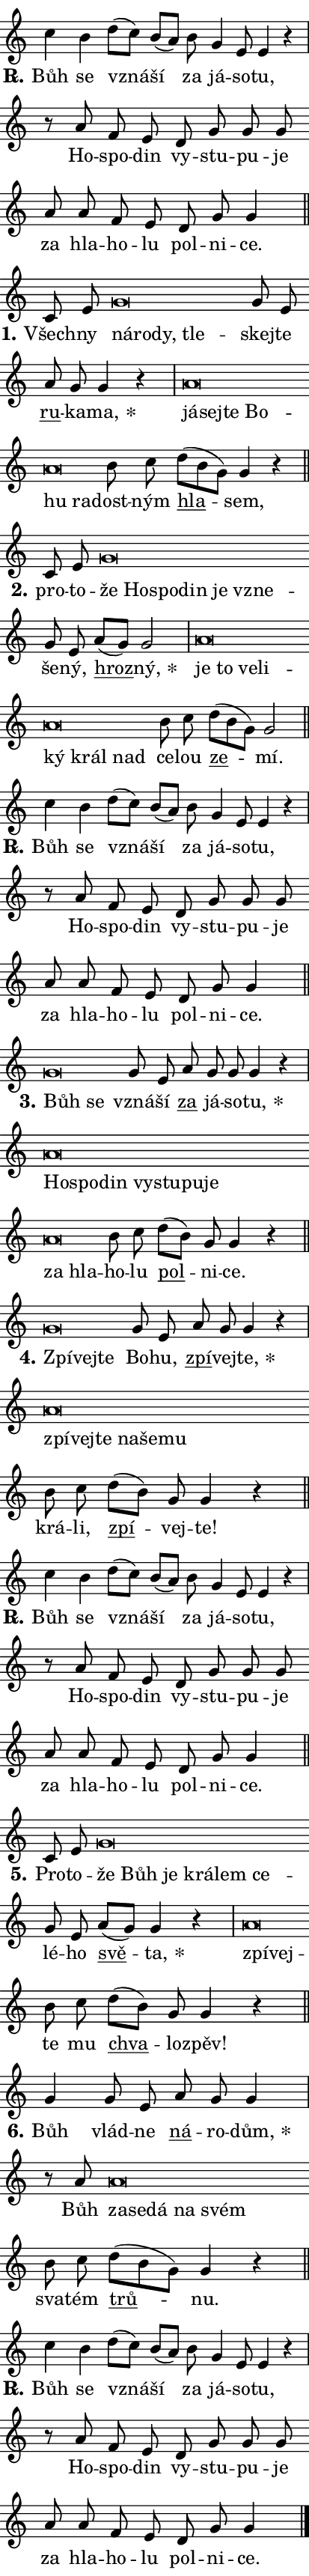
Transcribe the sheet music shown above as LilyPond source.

\version "2.24.0"
\header { tagline = "" }
\paper {
  indent = 0\cm
  top-margin = 0\cm
  right-margin = 0\cm
  bottom-margin = 0\cm
  left-margin = 0\cm
  paper-width = 7\cm
  page-breaking = #ly:one-page-breaking
  system-system-spacing.basic-distance = #11
  score-system-spacing.basic-distance = #11
  ragged-last = ##f
}


%% Author: Thomas Morley
%% https://lists.gnu.org/archive/html/lilypond-user/2020-05/msg00002.html
#(define (line-position grob)
"Returns position of @var[grob} in current system:
   @code{'start}, if at first time-step
   @code{'end}, if at last time-step
   @code{'middle} otherwise
"
  (let* ((col (ly:item-get-column grob))
         (ln (ly:grob-object col 'left-neighbor))
         (rn (ly:grob-object col 'right-neighbor))
         (col-to-check-left (if (ly:grob? ln) ln col))
         (col-to-check-right (if (ly:grob? rn) rn col))
         (break-dir-left
           (and
             (ly:grob-property col-to-check-left 'non-musical #f)
             (ly:item-break-dir col-to-check-left)))
         (break-dir-right
           (and
             (ly:grob-property col-to-check-right 'non-musical #f)
             (ly:item-break-dir col-to-check-right))))
        (cond ((eqv? 1 break-dir-left) 'start)
              ((eqv? -1 break-dir-right) 'end)
              (else 'middle))))

#(define (tranparent-at-line-position vctor)
  (lambda (grob)
  "Relying on @code{line-position} select the relevant enry from @var{vctor}.
Used to determine transparency,"
    (case (line-position grob)
      ((end) (not (vector-ref vctor 0)))
      ((middle) (not (vector-ref vctor 1)))
      ((start) (not (vector-ref vctor 2))))))

noteHeadBreakVisibility =
#(define-music-function (break-visibility)(vector?)
"Makes @code{NoteHead}s transparent relying on @var{break-visibility}"
#{
  \override NoteHead.transparent =
    #(tranparent-at-line-position break-visibility)
#})

#(define delete-ledgers-for-transparent-note-heads
  (lambda (grob)
    "Reads whether a @code{NoteHead} is transparent.
If so this @code{NoteHead} is removed from @code{'note-heads} from
@var{grob}, which is supposed to be @code{LedgerLineSpanner}.
As a result ledgers are not printed for this @code{NoteHead}"
    (let* ((nhds-array (ly:grob-object grob 'note-heads))
           (nhds-list
             (if (ly:grob-array? nhds-array)
                 (ly:grob-array->list nhds-array)
                 '()))
           ;; Relies on the transparent-property being done before
           ;; Staff.LedgerLineSpanner.after-line-breaking is executed.
           ;; This is fragile ...
           (to-keep
             (remove
               (lambda (nhd)
                 (ly:grob-property nhd 'transparent #f))
               nhds-list)))
      ;; TODO find a better method to iterate over grob-arrays, similiar
      ;; to filter/remove etc for lists
      ;; For now rebuilt from scratch
      (set! (ly:grob-object grob 'note-heads)  '())
      (for-each
        (lambda (nhd)
          (ly:pointer-group-interface::add-grob grob 'note-heads nhd))
        to-keep))))

hideNotes = {
  \noteHeadBreakVisibility #begin-of-line-visible
}
unHideNotes = {
  \noteHeadBreakVisibility #all-visible
}

% work-around for resetting accidentals
% https://lilypond.org/doc/v2.23/Documentation/notation/displaying-rhythms#unmetered-music
cadenzaMeasure = {
  \cadenzaOff
  \partial 1024 s1024
  \cadenzaOn
}

#(define-markup-command (accent layout props text) (markup?)
  "Underline accented syllable"
  (interpret-markup layout props
    #{\markup \override #'(offset . 4.3) \underline { #text }#}))

responsum = \markup \concat {
  "R" \hspace #-1.05 \path #0.1 #'((moveto 0 0.07) (lineto 0.9 0.8)) \hspace #0.05 "."
}

\layout {
    \context {
        \Staff
        \remove "Time_signature_engraver"
        \override LedgerLineSpanner.after-line-breaking = #delete-ledgers-for-transparent-note-heads
    }
    \context {
        \Voice {
            \override NoteHead.output-attributes = #'((class . "notehead"))
            \override Hairpin.height = #0.55
        }
    }
    \context {
        \Lyrics {
            \override StanzaNumber.output-attributes = #'((class . "stanzanumber"))
            \override LyricSpace.minimum-distance = #0.9
            \override LyricText.font-name = #"TeX Gyre Schola"
            \override LyricText.font-size = 1
            \override StanzaNumber.font-name = #"TeX Gyre Schola Bold"
            \override StanzaNumber.font-size = 1
        }
    }
}

% magnetic-lyrics.ily
%
%   written by
%     Jean Abou Samra <jean@abou-samra.fr>
%     Werner Lemberg <wl@gnu.org>
%
%   adapted by
%     Jiri Hon <jiri.hon@gmail.com>
%
% Version 2022-Apr-15

% https://www.mail-archive.com/lilypond-user@gnu.org/msg149350.html

#(define (Left_hyphen_pointer_engraver context)
   "Collect syllable-hyphen-syllable occurrences in lyrics and store
them in properties.  This engraver only looks to the left.  For
example, if the lyrics input is @code{foo -- bar}, it does the
following.

@itemize @bullet
@item
Set the @code{text} property of the @code{LyricHyphen} grob between
@q{foo} and @q{bar} to @code{foo}.

@item
Set the @code{left-hyphen} property of the @code{LyricText} grob with
text @q{foo} to the @code{LyricHyphen} grob between @q{foo} and
@q{bar}.
@end itemize

Use this auxiliary engraver in combination with the
@code{lyric-@/text::@/apply-@/magnetic-@/offset!} hook."
   (let ((hyphen #f)
         (text #f))
     (make-engraver
      (acknowledgers
       ((lyric-syllable-interface engraver grob source-engraver)
        (set! text grob)))
      (end-acknowledgers
       ((lyric-hyphen-interface engraver grob source-engraver)
        ;(when (not (grob::has-interface grob 'lyric-space-interface))
          (set! hyphen grob)));)
      ((stop-translation-timestep engraver)
       (when (and text hyphen)
         (ly:grob-set-object! text 'left-hyphen hyphen))
       (set! text #f)
       (set! hyphen #f)))))

#(define (lyric-text::apply-magnetic-offset! grob)
   "If the space between two syllables is less than the value in
property @code{LyricText@/.details@/.squash-threshold}, move the right
syllable to the left so that it gets concatenated with the left
syllable.

Use this function as a hook for
@code{LyricText@/.after-@/line-@/breaking} if the
@code{Left_@/hyphen_@/pointer_@/engraver} is active."
   (let ((hyphen (ly:grob-object grob 'left-hyphen #f)))
     (when hyphen
       (let ((left-text (ly:spanner-bound hyphen LEFT)))
         (when (grob::has-interface left-text 'lyric-syllable-interface)
           (let* ((common (ly:grob-common-refpoint grob left-text X))
                  (this-x-ext (ly:grob-extent grob common X))
                  (left-x-ext
                   (begin
                     ;; Trigger magnetism for left-text.
                     (ly:grob-property left-text 'after-line-breaking)
                     (ly:grob-extent left-text common X)))
                  ;; `delta` is the gap width between two syllables.
                  (delta (- (interval-start this-x-ext)
                            (interval-end left-x-ext)))
                  (details (ly:grob-property grob 'details))
                  (threshold (assoc-get 'squash-threshold details 0.2)))
             (when (< delta threshold)
               (let* (;; We have to manipulate the input text so that
                      ;; ligatures crossing syllable boundaries are not
                      ;; disabled.  For languages based on the Latin
                      ;; script this is essentially a beautification.
                      ;; However, for non-Western scripts it can be a
                      ;; necessity.
                      (lt (ly:grob-property left-text 'text))
                      (rt (ly:grob-property grob 'text))
                      (is-space (grob::has-interface hyphen 'lyric-space-interface))
                      (space (if is-space " " ""))
                      (space-markup (grob-interpret-markup grob " "))
                      (space-size (interval-length (ly:stencil-extent space-markup X)))
                      (extra-delta (if is-space space-size 0))
                      ;; Append new syllable.
                      (ltrt-space (if (and (string? lt) (string? rt))
                                (string-append lt space rt)
                                (make-concat-markup (list lt space rt))))
                      ;; Right-align `ltrt` to the right side.
                      (ltrt-space-markup (grob-interpret-markup
                               grob
                               (make-translate-markup
                                (cons (interval-length this-x-ext) 0)
                                (make-right-align-markup ltrt-space)))))
                 (begin
                   ;; Don't print `left-text`.
                   (ly:grob-set-property! left-text 'stencil #f)
                   ;; Set text and stencil (which holds all collected
                   ;; syllables so far) and shift it to the left.
                   (ly:grob-set-property! grob 'text ltrt-space)
                   (ly:grob-set-property! grob 'stencil ltrt-space-markup)
                   (ly:grob-translate-axis! grob (- (- delta extra-delta)) X))))))))))


#(define (lyric-hyphen::displace-bounds-first grob)
   ;; Make very sure this callback isn't triggered too early.
   (let ((left (ly:spanner-bound grob LEFT))
         (right (ly:spanner-bound grob RIGHT)))
     (ly:grob-property left 'after-line-breaking)
     (ly:grob-property right 'after-line-breaking)
     (ly:lyric-hyphen::print grob)))

squashThreshold = #0.4

\layout {
  \context {
    \Lyrics
    \consists #Left_hyphen_pointer_engraver
    \override LyricText.after-line-breaking =
      #lyric-text::apply-magnetic-offset!
    \override LyricHyphen.stencil = #lyric-hyphen::displace-bounds-first
    \override LyricText.details.squash-threshold = \squashThreshold
    \override LyricHyphen.minimum-distance = 0
    \override LyricHyphen.minimum-length = \squashThreshold
  }
}

squash = \override LyricText.details.squash-threshold = 9999
unSquash = \override LyricText.details.squash-threshold = \squashThreshold

left = \override LyricText.self-alignment-X = #LEFT
unLeft = \revert LyricText.self-alignment-X

starOffset = #(lambda (grob) 
                (let ((x_offset (ly:self-alignment-interface::aligned-on-x-parent grob)))
                  (if (= x_offset 0) 0 (+ x_offset 1.2))))

star = #(define-music-function (syllable)(string?)
"Append star separator at the end of a syllable"
#{
  \once \override LyricText.X-offset = #starOffset
  \lyricmode { \markup {
    #syllable
    \override #'((font-name . "TeX Gyre Schola Bold")) \hspace #0.2 \lower #0.65 \larger "*"
  } }
#})

starAccent = #(define-music-function (syllable)(string?)
"Append star separator at the end of a syllable and make accent"
#{
  \once \override LyricText.X-offset = #starOffset
  \lyricmode { \markup {
    \accent #syllable
    \override #'((font-name . "TeX Gyre Schola Bold")) \hspace #0.2 \lower #0.65 \larger "*"
  } }
#})

breath = #(define-music-function (syllable)(string?)
"Append breathing indicator at the end of a syllable"
#{
  \lyricmode { \markup { #syllable "+" } }
#})

optionalBreath = #(define-music-function (syllable)(string?)
"Append optional breathing indicator at the end of a syllable"
#{
  \lyricmode { \markup { #syllable "(+)" } }
#})


\score {
    <<
        \new Voice = "melody" { \cadenzaOn \key c \major \relative { c''4 b d8[( c)] b[( a)] \bar "" b g4 e8 e4 r \cadenzaMeasure \bar "|" r8 a f e \bar "" d g g g \bar "" a a f e d g g4 \cadenzaMeasure \bar "||" \break } }
        \new Lyrics \lyricsto "melody" { \lyricmode { \set stanza = \responsum
Bůh se vzná -- ší za já -- so -- tu, Ho -- spo -- din vy -- stu -- pu -- je za hla -- ho -- lu pol -- ni -- ce. } }
    >>
    \layout {}
}

\score {
    <<
        \new Voice = "melody" { \cadenzaOn \key c \major \relative { c'8 e g\breve*1/16 \hideNotes \breve*1/16 \bar "" \breve*1/16 \breve*1/16 \bar "" \unHideNotes g8 e \bar "" a g g4 r \cadenzaMeasure \bar "|" a\breve*1/16 \hideNotes \breve*1/16 \bar "" \breve*1/16 \bar "" \breve*1/16 \bar "" \breve*1/16 \breve*1/16 \bar "" \unHideNotes b8 c \bar "" d[( b g)] g4 r \cadenzaMeasure \bar "||" \break } }
        \new Lyrics \lyricsto "melody" { \lyricmode { \set stanza = "1."
Všech -- ny \left ná -- \squash ro -- dy, tle -- \unLeft \unSquash skej -- te \markup \accent ru -- ka -- \star ma, \left já -- \squash sej -- te Bo -- hu ra -- \unLeft \unSquash dost -- ným \markup \accent hla -- sem, } }
    >>
    \layout {}
}

\score {
    <<
        \new Voice = "melody" { \cadenzaOn \key c \major \relative { c'8 e g\breve*1/16 \hideNotes \breve*1/16 \bar "" \breve*1/16 \bar "" \breve*1/16 \bar "" \breve*1/16 \breve*1/16 \bar "" \unHideNotes g8 e \bar "" a[( g)] g2 \cadenzaMeasure \bar "|" a\breve*1/16 \hideNotes \breve*1/16 \bar "" \breve*1/16 \bar "" \breve*1/16 \bar "" \breve*1/16 \bar "" \breve*1/16 \breve*1/16 \bar "" \unHideNotes b8 c \bar "" d[( b g)] g2 \cadenzaMeasure \bar "||" \break } }
        \new Lyrics \lyricsto "melody" { \lyricmode { \set stanza = "2."
pro -- to -- \left že \squash Ho -- spo -- din je vzne -- \unLeft \unSquash še -- ný, \markup \accent hroz -- \star ný, \left je \squash to ve -- li -- ký král nad \unLeft \unSquash ce -- lou \markup \accent ze -- mí. } }
    >>
    \layout {}
}

\score {
    <<
        \new Voice = "melody" { \cadenzaOn \key c \major \relative { c''4 b d8[( c)] b[( a)] \bar "" b g4 e8 e4 r \cadenzaMeasure \bar "|" r8 a f e \bar "" d g g g \bar "" a a f e d g g4 \cadenzaMeasure \bar "||" \break } }
        \new Lyrics \lyricsto "melody" { \lyricmode { \set stanza = \responsum
Bůh se vzná -- ší za já -- so -- tu, Ho -- spo -- din vy -- stu -- pu -- je za hla -- ho -- lu pol -- ni -- ce. } }
    >>
    \layout {}
}

\score {
    <<
        \new Voice = "melody" { \cadenzaOn \key c \major \relative { g'\breve*1/16 \hideNotes \breve*1/16 \bar "" \unHideNotes g8 e \bar "" a g g g4 r \cadenzaMeasure \bar "|" a\breve*1/16 \hideNotes \breve*1/16 \bar "" \breve*1/16 \bar "" \breve*1/16 \bar "" \breve*1/16 \bar "" \breve*1/16 \bar "" \breve*1/16 \bar "" \breve*1/16 \breve*1/16 \bar "" \unHideNotes b8 c \bar "" d[( b)] g g4 r \cadenzaMeasure \bar "||" \break } }
        \new Lyrics \lyricsto "melody" { \lyricmode { \set stanza = "3."
\left Bůh \squash se \unLeft \unSquash vzná -- ší \markup \accent za já -- so -- \star tu, \left Ho -- \squash spo -- din vy -- stu -- pu -- je za hla -- \unLeft \unSquash ho -- lu \markup \accent pol -- ni -- ce. } }
    >>
    \layout {}
}

\score {
    <<
        \new Voice = "melody" { \cadenzaOn \key c \major \relative { g'\breve*1/16 \hideNotes \breve*1/16 \breve*1/16 \bar "" \unHideNotes g8 e \bar "" a g g4 r \cadenzaMeasure \bar "|" a\breve*1/16 \hideNotes \breve*1/16 \bar "" \breve*1/16 \bar "" \breve*1/16 \bar "" \breve*1/16 \breve*1/16 \bar "" \unHideNotes b8 c \bar "" d[( b)] g g4 r \cadenzaMeasure \bar "||" \break } }
        \new Lyrics \lyricsto "melody" { \lyricmode { \set stanza = "4."
\left Zpí -- \squash vej -- te \unLeft \unSquash Bo -- hu, \markup \accent zpí -- vej -- \star te, \left zpí -- \squash vej -- te na -- še -- mu \unLeft \unSquash krá -- li, \markup \accent zpí -- vej -- te! } }
    >>
    \layout {}
}

\score {
    <<
        \new Voice = "melody" { \cadenzaOn \key c \major \relative { c''4 b d8[( c)] b[( a)] \bar "" b g4 e8 e4 r \cadenzaMeasure \bar "|" r8 a f e \bar "" d g g g \bar "" a a f e d g g4 \cadenzaMeasure \bar "||" \break } }
        \new Lyrics \lyricsto "melody" { \lyricmode { \set stanza = \responsum
Bůh se vzná -- ší za já -- so -- tu, Ho -- spo -- din vy -- stu -- pu -- je za hla -- ho -- lu pol -- ni -- ce. } }
    >>
    \layout {}
}

\score {
    <<
        \new Voice = "melody" { \cadenzaOn \key c \major \relative { c'8 e g\breve*1/16 \hideNotes \breve*1/16 \bar "" \breve*1/16 \bar "" \breve*1/16 \bar "" \breve*1/16 \breve*1/16 \bar "" \unHideNotes g8 e \bar "" a[( g)] g4 r \cadenzaMeasure \bar "|" a\breve*1/16 \hideNotes \breve*1/16 \bar "" \unHideNotes b8 c \bar "" d[( b)] g g4 r \cadenzaMeasure \bar "||" \break } }
        \new Lyrics \lyricsto "melody" { \lyricmode { \set stanza = "5."
Pro -- to -- \left že \squash Bůh je krá -- lem ce -- \unLeft \unSquash lé -- ho \markup \accent svě -- \star ta, \left zpí -- \squash vej -- \unLeft \unSquash te mu \markup \accent chva -- lo -- zpěv! } }
    >>
    \layout {}
}

\score {
    <<
        \new Voice = "melody" { \cadenzaOn \key c \major \relative { g'4 g8 e \bar "" a g g4 \cadenzaMeasure \bar "|" r8 a8 a\breve*1/16 \hideNotes \breve*1/16 \bar "" \breve*1/16 \bar "" \breve*1/16 \breve*1/16 \bar "" \unHideNotes b8 c \bar "" d[( b g)] g4 r \cadenzaMeasure \bar "||" \break } }
        \new Lyrics \lyricsto "melody" { \lyricmode { \set stanza = "6."
Bůh vlád -- ne \markup \accent ná -- ro -- \star dům, Bůh \left za -- \squash se -- dá na svém \unLeft \unSquash sva -- tém \markup \accent trů -- nu. } }
    >>
    \layout {}
}

\score {
    <<
        \new Voice = "melody" { \cadenzaOn \key c \major \relative { c''4 b d8[( c)] b[( a)] \bar "" b g4 e8 e4 r \cadenzaMeasure \bar "|" r8 a f e \bar "" d g g g \bar "" a a f e d g g4 \cadenzaMeasure \bar "||" \break } \bar "|." }
        \new Lyrics \lyricsto "melody" { \lyricmode { \set stanza = \responsum
Bůh se vzná -- ší za já -- so -- tu, Ho -- spo -- din vy -- stu -- pu -- je za hla -- ho -- lu pol -- ni -- ce. } }
    >>
    \layout {}
}
